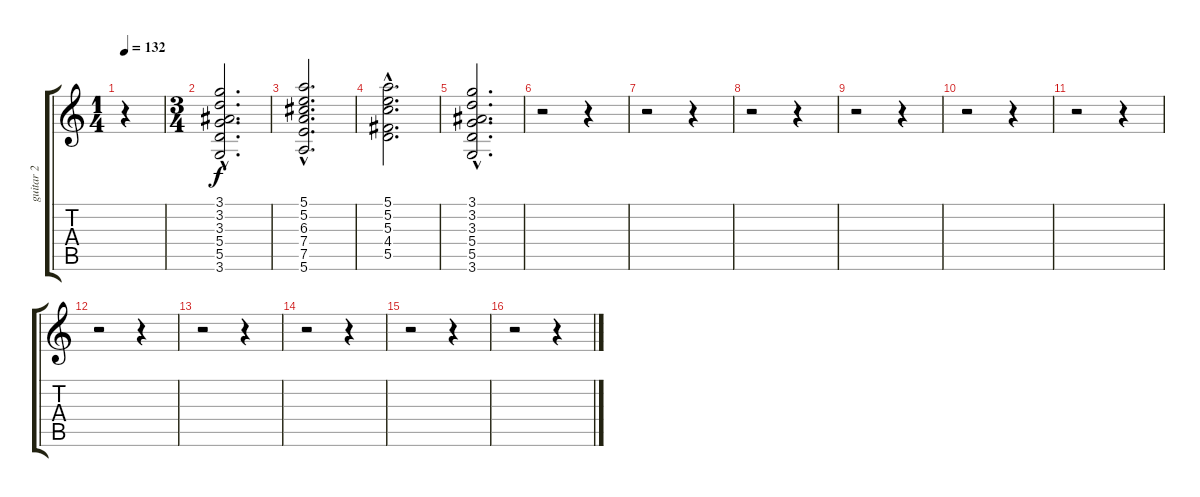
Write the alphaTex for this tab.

\track ("guitar 2" "guitar 2") {instrument electricguitarjazz}
\staff {score tabs}
\tuning (E4 B3 G3 D3 A2 E2) {hide}
\ts (1 4)
\tempo 132
\clef g2
\ks c
r.4{dy f instrument electricguitarjazz} |
\ts (3 4)
(3.1{hac} 3.2{hac} 3.3{hac} 5.4{hac} 5.5{hac} 3.6{hac}).2{d} |
(5.1{hac} 5.2{hac} 6.3{hac} 7.4{hac} 7.5{hac} 5.6{hac}).2{d} |
(5.1{hac} 5.2{hac} 5.3{hac} 4.4{hac} 5.5{hac}).2{d} |
(3.1{hac} 3.2{hac} 3.3{hac} 5.4{hac} 5.5{hac} 3.6{hac}).2{d} |
r.2 r.4 |
r.2 r.4 |
r.2 r.4 |
r.2 r.4 |
r.2 r.4 |
r.2 r.4 |
r.2 r.4 |
r.2 r.4 |
r.2 r.4 |
r.2 r.4 |
r.2 r.4
